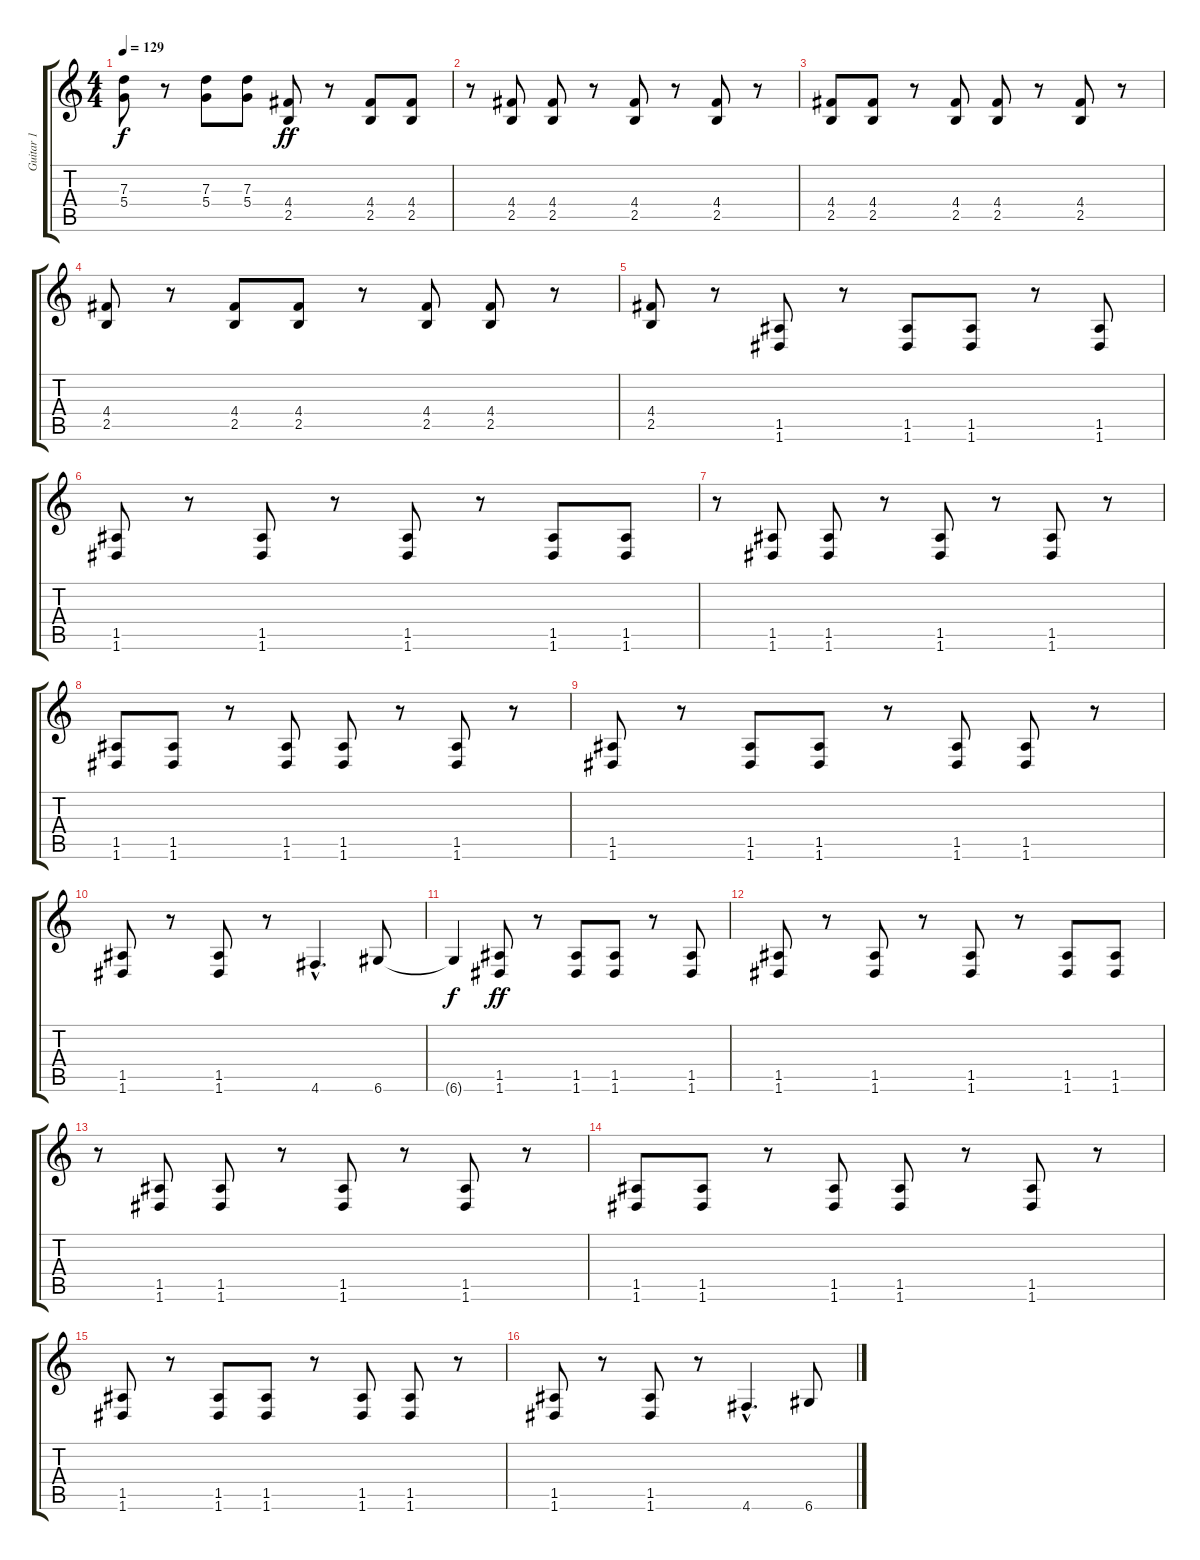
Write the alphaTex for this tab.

\track ("Guitar 1" "Guitar 1") {instrument distortionguitar}
\staff {score tabs}
\tuning (E4 B3 G3 D3 A2 D2) {hide}
\ts (4 4)
\tempo 129
\clef g2
\ks c
(7.3 5.4).8{dy f} r.8 (7.3 5.4).8 (7.3 5.4).8 (4.4 2.5).8{dy ff} r.8 (4.4 2.5).8 (4.4 2.5).8 |
r.8 (4.4 2.5).8 (4.4 2.5).8 r.8 (4.4 2.5).8 r.8 (4.4 2.5).8 r.8 |
(4.4 2.5).8 (4.4 2.5).8 r.8 (4.4 2.5).8 (4.4 2.5).8 r.8 (4.4 2.5).8 r.8 |
(4.4 2.5).8 r.8 (4.4 2.5).8 (4.4 2.5).8 r.8 (4.4 2.5).8 (4.4 2.5).8 r.8 |
(4.4 2.5).8 r.8 (1.5 1.6).8 r.8 (1.5 1.6).8 (1.5 1.6).8 r.8 (1.5 1.6).8 |
(1.5 1.6).8 r.8 (1.5 1.6).8 r.8 (1.5 1.6).8 r.8 (1.5 1.6).8 (1.5 1.6).8 |
r.8 (1.5 1.6).8 (1.5 1.6).8 r.8 (1.5 1.6).8 r.8 (1.5 1.6).8 r.8 |
(1.5 1.6).8 (1.5 1.6).8 r.8 (1.5 1.6).8 (1.5 1.6).8 r.8 (1.5 1.6).8 r.8 |
(1.5 1.6).8 r.8 (1.5 1.6).8 (1.5 1.6).8 r.8 (1.5 1.6).8 (1.5 1.6).8 r.8 |
(1.5 1.6).8 r.8 (1.5 1.6).8 r.8 4.6{hac}.4{d} 6.6.8 |
6.6{t}.4{dy f} (1.5 1.6).8{dy ff} r.8 (1.5 1.6).8 (1.5 1.6).8 r.8 (1.5 1.6).8 |
(1.5 1.6).8 r.8 (1.5 1.6).8 r.8 (1.5 1.6).8 r.8 (1.5 1.6).8 (1.5 1.6).8 |
r.8 (1.5 1.6).8 (1.5 1.6).8 r.8 (1.5 1.6).8 r.8 (1.5 1.6).8 r.8 |
(1.5 1.6).8 (1.5 1.6).8 r.8 (1.5 1.6).8 (1.5 1.6).8 r.8 (1.5 1.6).8 r.8 |
(1.5 1.6).8 r.8 (1.5 1.6).8 (1.5 1.6).8 r.8 (1.5 1.6).8 (1.5 1.6).8 r.8 |
(1.5 1.6).8 r.8 (1.5 1.6).8 r.8 4.6{hac}.4{d} 6.6.8
